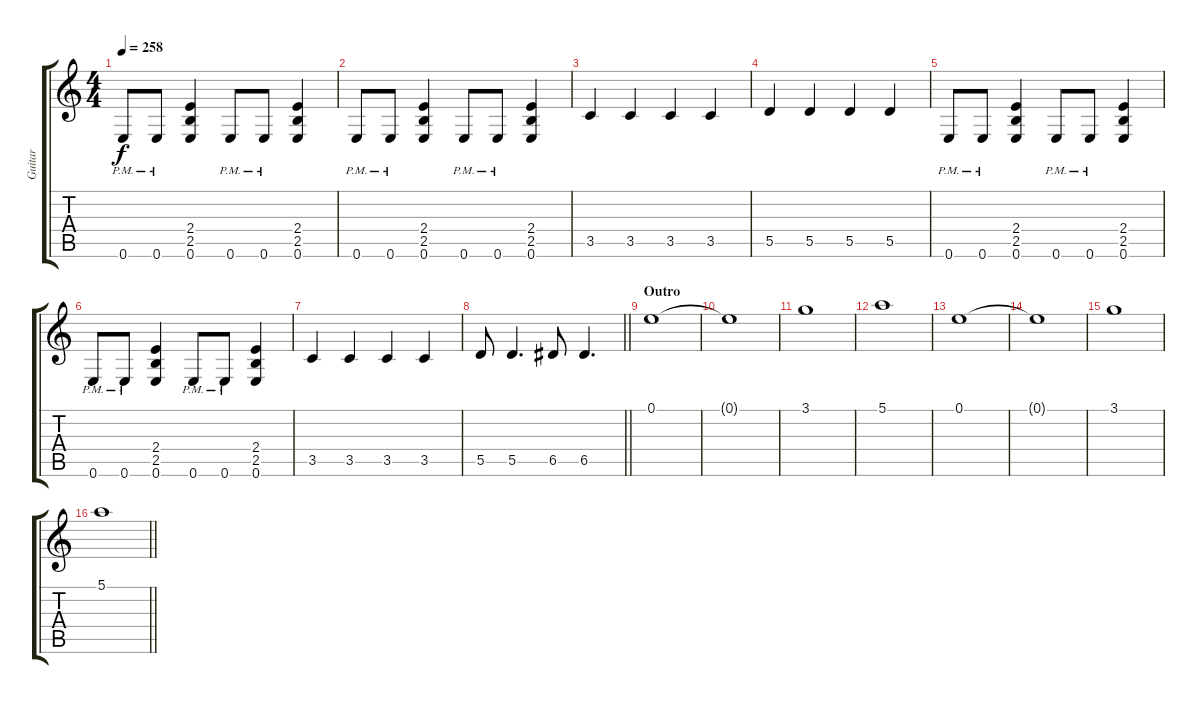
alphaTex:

\track ("Guitar" "Guitar") {instrument overdrivenguitar}
\staff {score tabs}
\tuning (E4 B3 G3 D3 A2 E2) {hide}
\ts (4 4)
\tempo 258
\clef g2
\ks c
0.6{pm}.8{dy f} 0.6{pm}.8 (2.4 2.5 0.6).4 0.6{pm}.8 0.6{pm}.8 (2.4 2.5 0.6).4 |
0.6{pm}.8 0.6{pm}.8 (2.4 2.5 0.6).4 0.6{pm}.8 0.6{pm}.8 (2.4 2.5 0.6).4 |
3.5.4 3.5.4 3.5.4 3.5.4 |
5.5.4 5.5.4 5.5.4 5.5.4 |
0.6{pm}.8 0.6{pm}.8 (2.4 2.5 0.6).4 0.6{pm}.8 0.6{pm}.8 (2.4 2.5 0.6).4 |
0.6{pm}.8 0.6{pm}.8 (2.4 2.5 0.6).4 0.6{pm}.8 0.6{pm}.8 (2.4 2.5 0.6).4 |
3.5.4 3.5.4 3.5.4 3.5.4 |
\barLineRight lightlight
5.5.8 5.5.4{d} 6.5.8 6.5.4{d} |
\section ("" "Outro")
0.1.1 |
0.1{t}.1 |
3.1.1 |
5.1.1 |
0.1.1 |
0.1{t}.1 |
3.1.1 |
\barLineRight lightlight
5.1.1
